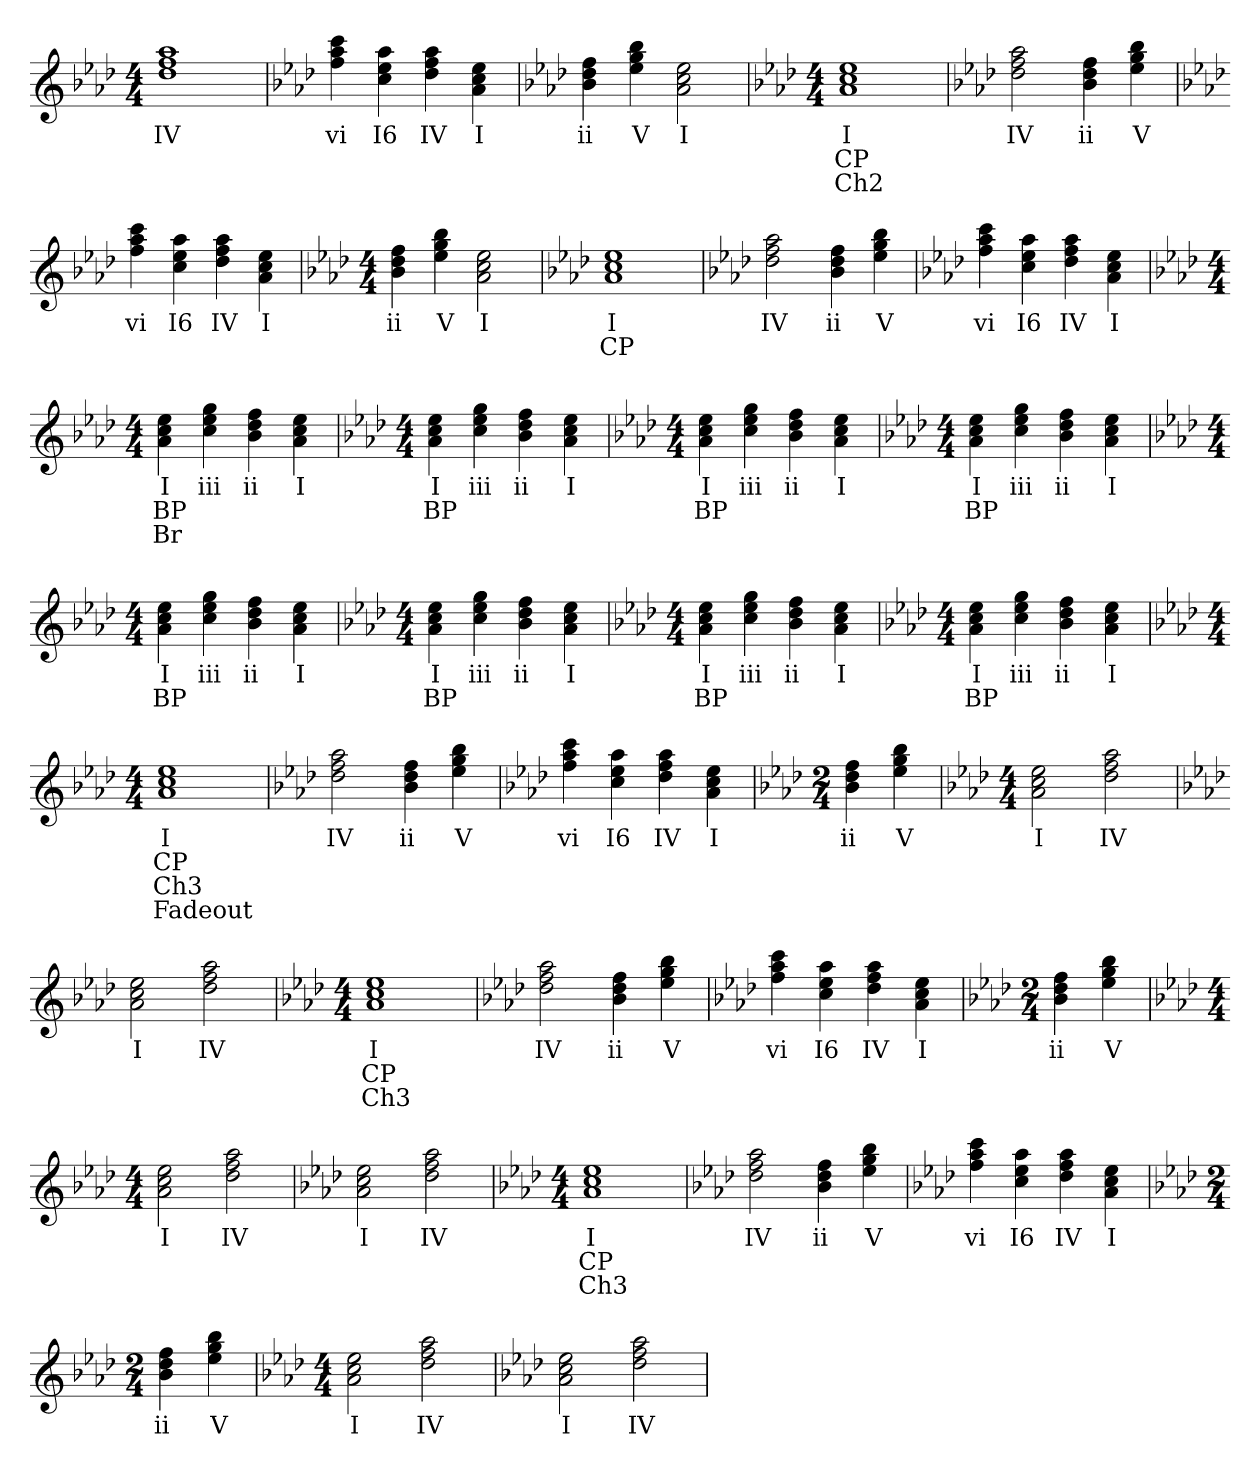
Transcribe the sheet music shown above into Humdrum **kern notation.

**kern	**text	**text	**text	**text
*part1	*part1	*part1	*part1	*part1
*staff1	*staff1	*staff1	*staff1	*staff1
*k[b-e-a-d-]	*	*	*	*
*A-:	*	*	*	*
*M4/4	*	*	*	*
=	=	=	=	=
1dd- 1ff 1aa-	IV	.	.	.
=	=	=	=	=
*k[b-e-a-d-]	*	*	*	*
*A-:	*	*	*	*
4ff 4aa- 4ccc	vi	.	.	.
4cc 4ee- 4aa-	I6	.	.	.
4dd- 4ff 4aa-	IV	.	.	.
4a- 4cc 4ee-	I	.	.	.
=	=	=	=	=
*k[b-e-a-d-]	*	*	*	*
*A-:	*	*	*	*
4b- 4dd- 4ff	ii	.	.	.
4ee- 4gg 4bb-	V	.	.	.
2a- 2cc 2ee-	I	.	.	.
=	=	=	=	=
*k[b-e-a-d-]	*	*	*	*
*A-:	*	*	*	*
*M4/4	*	*	*	*
1a- 1cc 1ee-	I	CP	Ch2	.
=	=	=	=	=
*k[b-e-a-d-]	*	*	*	*
*A-:	*	*	*	*
2dd- 2ff 2aa-	IV	.	.	.
4b- 4dd- 4ff	ii	.	.	.
4ee- 4gg 4bb-	V	.	.	.
=	=	=	=	=
*k[b-e-a-d-]	*	*	*	*
*A-:	*	*	*	*
4ff 4aa- 4ccc	vi	.	.	.
4cc 4ee- 4aa-	I6	.	.	.
4dd- 4ff 4aa-	IV	.	.	.
4a- 4cc 4ee-	I	.	.	.
=	=	=	=	=
*k[b-e-a-d-]	*	*	*	*
*A-:	*	*	*	*
*M4/4	*	*	*	*
4b- 4dd- 4ff	ii	.	.	.
4ee- 4gg 4bb-	V	.	.	.
2a- 2cc 2ee-	I	.	.	.
=	=	=	=	=
*k[b-e-a-d-]	*	*	*	*
*A-:	*	*	*	*
1a- 1cc 1ee-	I	CP	.	.
=	=	=	=	=
*k[b-e-a-d-]	*	*	*	*
*A-:	*	*	*	*
2dd- 2ff 2aa-	IV	.	.	.
4b- 4dd- 4ff	ii	.	.	.
4ee- 4gg 4bb-	V	.	.	.
=	=	=	=	=
*k[b-e-a-d-]	*	*	*	*
*A-:	*	*	*	*
4ff 4aa- 4ccc	vi	.	.	.
4cc 4ee- 4aa-	I6	.	.	.
4dd- 4ff 4aa-	IV	.	.	.
4a- 4cc 4ee-	I	.	.	.
=	=	=	=	=
*k[b-e-a-d-]	*	*	*	*
*A-:	*	*	*	*
*M4/4	*	*	*	*
4a- 4cc 4ee-	I	BP	Br	.
4cc 4ee- 4gg	iii	.	.	.
4b- 4dd- 4ff	ii	.	.	.
4a- 4cc 4ee-	I	.	.	.
=	=	=	=	=
*k[b-e-a-d-]	*	*	*	*
*A-:	*	*	*	*
*M4/4	*	*	*	*
4a- 4cc 4ee-	I	BP	.	.
4cc 4ee- 4gg	iii	.	.	.
4b- 4dd- 4ff	ii	.	.	.
4a- 4cc 4ee-	I	.	.	.
=	=	=	=	=
*k[b-e-a-d-]	*	*	*	*
*A-:	*	*	*	*
*M4/4	*	*	*	*
4a- 4cc 4ee-	I	BP	.	.
4cc 4ee- 4gg	iii	.	.	.
4b- 4dd- 4ff	ii	.	.	.
4a- 4cc 4ee-	I	.	.	.
=	=	=	=	=
*k[b-e-a-d-]	*	*	*	*
*A-:	*	*	*	*
*M4/4	*	*	*	*
4a- 4cc 4ee-	I	BP	.	.
4cc 4ee- 4gg	iii	.	.	.
4b- 4dd- 4ff	ii	.	.	.
4a- 4cc 4ee-	I	.	.	.
=	=	=	=	=
*k[b-e-a-d-]	*	*	*	*
*A-:	*	*	*	*
*M4/4	*	*	*	*
4a- 4cc 4ee-	I	BP	.	.
4cc 4ee- 4gg	iii	.	.	.
4b- 4dd- 4ff	ii	.	.	.
4a- 4cc 4ee-	I	.	.	.
=	=	=	=	=
*k[b-e-a-d-]	*	*	*	*
*A-:	*	*	*	*
*M4/4	*	*	*	*
4a- 4cc 4ee-	I	BP	.	.
4cc 4ee- 4gg	iii	.	.	.
4b- 4dd- 4ff	ii	.	.	.
4a- 4cc 4ee-	I	.	.	.
=	=	=	=	=
*k[b-e-a-d-]	*	*	*	*
*A-:	*	*	*	*
*M4/4	*	*	*	*
4a- 4cc 4ee-	I	BP	.	.
4cc 4ee- 4gg	iii	.	.	.
4b- 4dd- 4ff	ii	.	.	.
4a- 4cc 4ee-	I	.	.	.
=	=	=	=	=
*k[b-e-a-d-]	*	*	*	*
*A-:	*	*	*	*
*M4/4	*	*	*	*
4a- 4cc 4ee-	I	BP	.	.
4cc 4ee- 4gg	iii	.	.	.
4b- 4dd- 4ff	ii	.	.	.
4a- 4cc 4ee-	I	.	.	.
=	=	=	=	=
*k[b-e-a-d-]	*	*	*	*
*A-:	*	*	*	*
*M4/4	*	*	*	*
1a- 1cc 1ee-	I	CP	Ch3	Fadeout
=	=	=	=	=
*k[b-e-a-d-]	*	*	*	*
*A-:	*	*	*	*
2dd- 2ff 2aa-	IV	.	.	.
4b- 4dd- 4ff	ii	.	.	.
4ee- 4gg 4bb-	V	.	.	.
=	=	=	=	=
*k[b-e-a-d-]	*	*	*	*
*A-:	*	*	*	*
4ff 4aa- 4ccc	vi	.	.	.
4cc 4ee- 4aa-	I6	.	.	.
4dd- 4ff 4aa-	IV	.	.	.
4a- 4cc 4ee-	I	.	.	.
=	=	=	=	=
*k[b-e-a-d-]	*	*	*	*
*A-:	*	*	*	*
*M2/4	*	*	*	*
4b- 4dd- 4ff	ii	.	.	.
4ee- 4gg 4bb-	V	.	.	.
=	=	=	=	=
*k[b-e-a-d-]	*	*	*	*
*A-:	*	*	*	*
*M4/4	*	*	*	*
2a- 2cc 2ee-	I	.	.	.
2dd- 2ff 2aa-	IV	.	.	.
=	=	=	=	=
*k[b-e-a-d-]	*	*	*	*
*A-:	*	*	*	*
2a- 2cc 2ee-	I	.	.	.
2dd- 2ff 2aa-	IV	.	.	.
=	=	=	=	=
*k[b-e-a-d-]	*	*	*	*
*A-:	*	*	*	*
*M4/4	*	*	*	*
1a- 1cc 1ee-	I	CP	Ch3	.
=	=	=	=	=
*k[b-e-a-d-]	*	*	*	*
*A-:	*	*	*	*
2dd- 2ff 2aa-	IV	.	.	.
4b- 4dd- 4ff	ii	.	.	.
4ee- 4gg 4bb-	V	.	.	.
=	=	=	=	=
*k[b-e-a-d-]	*	*	*	*
*A-:	*	*	*	*
4ff 4aa- 4ccc	vi	.	.	.
4cc 4ee- 4aa-	I6	.	.	.
4dd- 4ff 4aa-	IV	.	.	.
4a- 4cc 4ee-	I	.	.	.
=	=	=	=	=
*k[b-e-a-d-]	*	*	*	*
*A-:	*	*	*	*
*M2/4	*	*	*	*
4b- 4dd- 4ff	ii	.	.	.
4ee- 4gg 4bb-	V	.	.	.
=	=	=	=	=
*k[b-e-a-d-]	*	*	*	*
*A-:	*	*	*	*
*M4/4	*	*	*	*
2a- 2cc 2ee-	I	.	.	.
2dd- 2ff 2aa-	IV	.	.	.
=	=	=	=	=
*k[b-e-a-d-]	*	*	*	*
*A-:	*	*	*	*
2a- 2cc 2ee-	I	.	.	.
2dd- 2ff 2aa-	IV	.	.	.
=	=	=	=	=
*k[b-e-a-d-]	*	*	*	*
*A-:	*	*	*	*
*M4/4	*	*	*	*
1a- 1cc 1ee-	I	CP	Ch3	.
=	=	=	=	=
*k[b-e-a-d-]	*	*	*	*
*A-:	*	*	*	*
2dd- 2ff 2aa-	IV	.	.	.
4b- 4dd- 4ff	ii	.	.	.
4ee- 4gg 4bb-	V	.	.	.
=	=	=	=	=
*k[b-e-a-d-]	*	*	*	*
*A-:	*	*	*	*
4ff 4aa- 4ccc	vi	.	.	.
4cc 4ee- 4aa-	I6	.	.	.
4dd- 4ff 4aa-	IV	.	.	.
4a- 4cc 4ee-	I	.	.	.
=	=	=	=	=
*k[b-e-a-d-]	*	*	*	*
*A-:	*	*	*	*
*M2/4	*	*	*	*
4b- 4dd- 4ff	ii	.	.	.
4ee- 4gg 4bb-	V	.	.	.
=	=	=	=	=
*k[b-e-a-d-]	*	*	*	*
*A-:	*	*	*	*
*M4/4	*	*	*	*
2a- 2cc 2ee-	I	.	.	.
2dd- 2ff 2aa-	IV	.	.	.
=	=	=	=	=
*k[b-e-a-d-]	*	*	*	*
*A-:	*	*	*	*
2a- 2cc 2ee-	I	.	.	.
2dd- 2ff 2aa-	IV	.	.	.
=	=	=	=	=
*-	*-	*-	*-	*-
